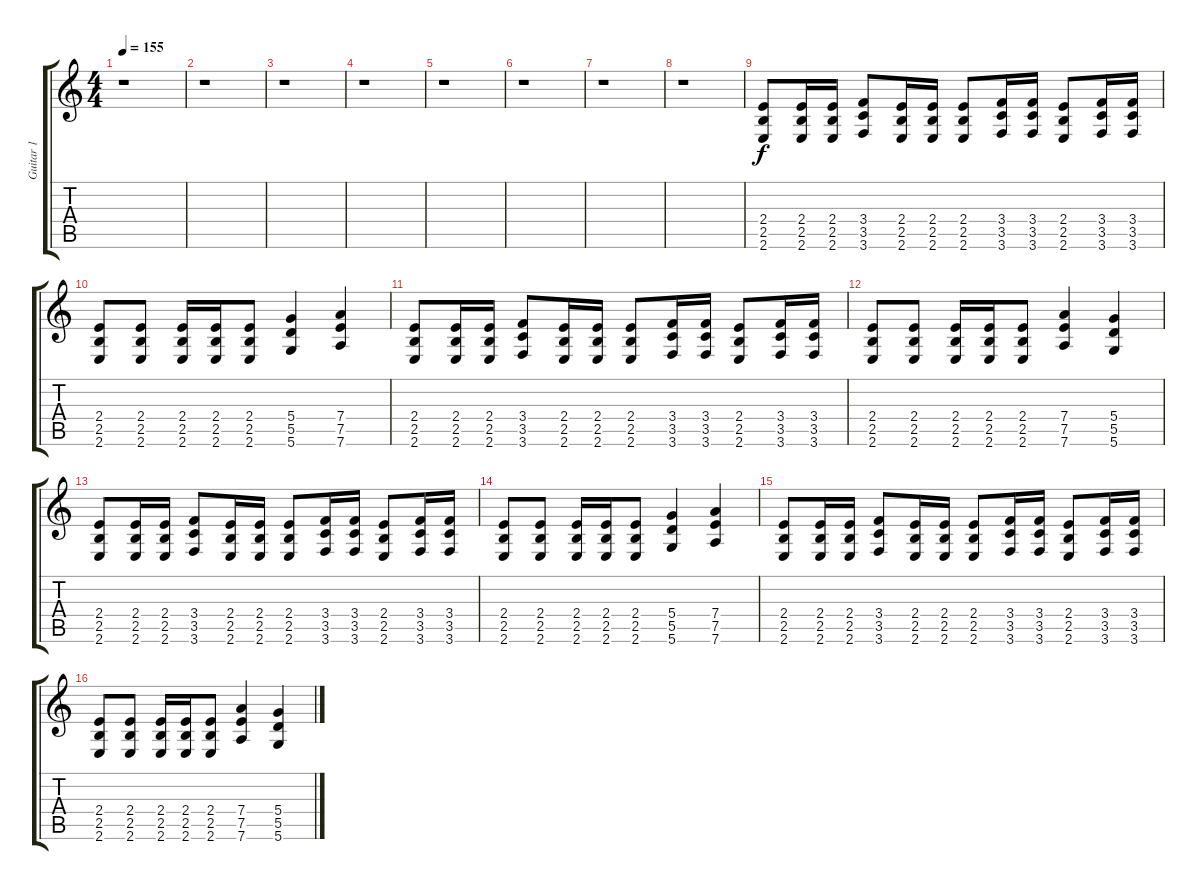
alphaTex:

\track ("Guitar 1" "Guitar 1") {instrument distortionguitar}
\staff {score tabs}
\tuning (E4 B3 G3 D3 A2 D2) {hide}
\ts (4 4)
\tempo 155
\clef g2
\ks c
r.1{dy f} |
r.1 |
r.1 |
r.1 |
r.1 |
r.1 |
r.1 |
r.1 |
(2.4 2.5 2.6).8{balance 0} (2.4 2.5 2.6).16 (2.4 2.5 2.6).16 (3.4 3.5 3.6).8 (2.4 2.5 2.6).16 (2.4 2.5 2.6).16 (2.4 2.5 2.6).8 (3.4 3.5 3.6).16 (3.4 3.5 3.6).16 (2.4 2.5 2.6).8 (3.4 3.5 3.6).16 (3.4 3.5 3.6).16 |
(2.4 2.5 2.6).8 (2.4 2.5 2.6).8 (2.4 2.5 2.6).16 (2.4 2.5 2.6).16 (2.4 2.5 2.6).8 (5.4 5.5 5.6).4 (7.4 7.5 7.6).4 |
(2.4 2.5 2.6).8 (2.4 2.5 2.6).16 (2.4 2.5 2.6).16 (3.4 3.5 3.6).8 (2.4 2.5 2.6).16 (2.4 2.5 2.6).16 (2.4 2.5 2.6).8 (3.4 3.5 3.6).16 (3.4 3.5 3.6).16 (2.4 2.5 2.6).8 (3.4 3.5 3.6).16 (3.4 3.5 3.6).16 |
(2.4 2.5 2.6).8 (2.4 2.5 2.6).8 (2.4 2.5 2.6).16 (2.4 2.5 2.6).16 (2.4 2.5 2.6).8 (7.4 7.5 7.6).4 (5.4 5.5 5.6).4 |
(2.4 2.5 2.6).8 (2.4 2.5 2.6).16 (2.4 2.5 2.6).16 (3.4 3.5 3.6).8 (2.4 2.5 2.6).16 (2.4 2.5 2.6).16 (2.4 2.5 2.6).8 (3.4 3.5 3.6).16 (3.4 3.5 3.6).16 (2.4 2.5 2.6).8 (3.4 3.5 3.6).16 (3.4 3.5 3.6).16 |
(2.4 2.5 2.6).8 (2.4 2.5 2.6).8 (2.4 2.5 2.6).16 (2.4 2.5 2.6).16 (2.4 2.5 2.6).8 (5.4 5.5 5.6).4 (7.4 7.5 7.6).4 |
(2.4 2.5 2.6).8 (2.4 2.5 2.6).16 (2.4 2.5 2.6).16 (3.4 3.5 3.6).8 (2.4 2.5 2.6).16 (2.4 2.5 2.6).16 (2.4 2.5 2.6).8 (3.4 3.5 3.6).16 (3.4 3.5 3.6).16 (2.4 2.5 2.6).8 (3.4 3.5 3.6).16 (3.4 3.5 3.6).16 |
(2.4 2.5 2.6).8 (2.4 2.5 2.6).8 (2.4 2.5 2.6).16 (2.4 2.5 2.6).16 (2.4 2.5 2.6).8 (7.4 7.5 7.6).4 (5.4 5.5 5.6).4
